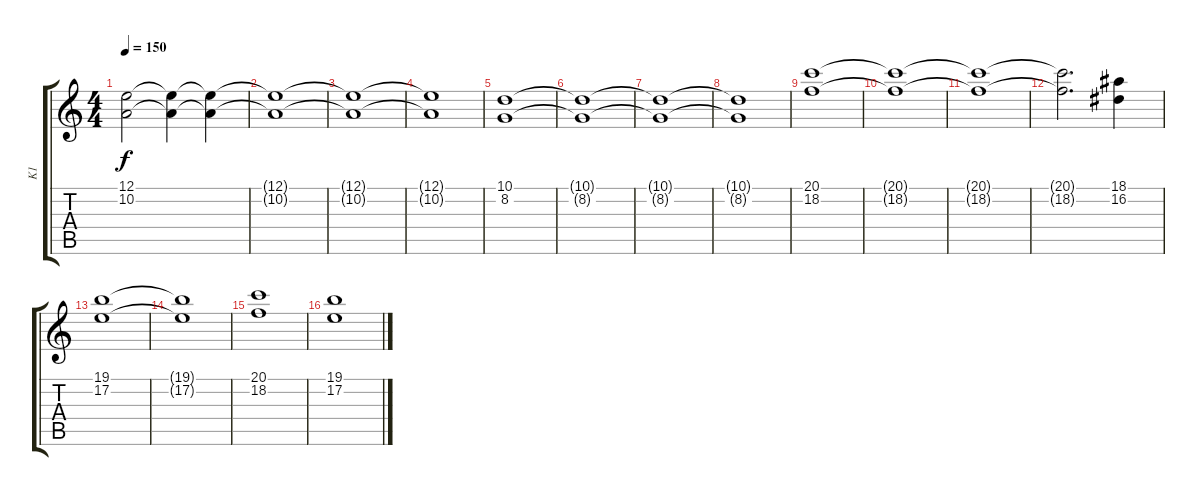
\track ("K1" "K1") {instrument stringensemble2}
\staff {score tabs}
\tuning (E4 B3 G3 D3 A2 D2) {hide}
\ts (4 4)
\tempo 150
\clef g2
\ks c
(12.1 10.2).2{dy f} (12.1{t} 10.2{t}).4 (12.1{t} 10.2{t}).4 |
(12.1{t} 10.2{t}).1 |
(12.1{t} 10.2{t}).1 |
(12.1{t} 10.2{t}).1 |
(10.1 8.2).1 |
(10.1{t} 8.2{t}).1 |
(10.1{t} 8.2{t}).1 |
(10.1{t} 8.2{t}).1 |
(20.1 18.2).1 |
(20.1{t} 18.2{t}).1 |
(20.1{t} 18.2{t}).1 |
(20.1{t} 18.2{t}).2{d} (18.1 16.2).4 |
(19.1 17.2).1 |
(19.1{t} 17.2{t}).1 |
(20.1 18.2).1 |
(19.1 17.2).1
